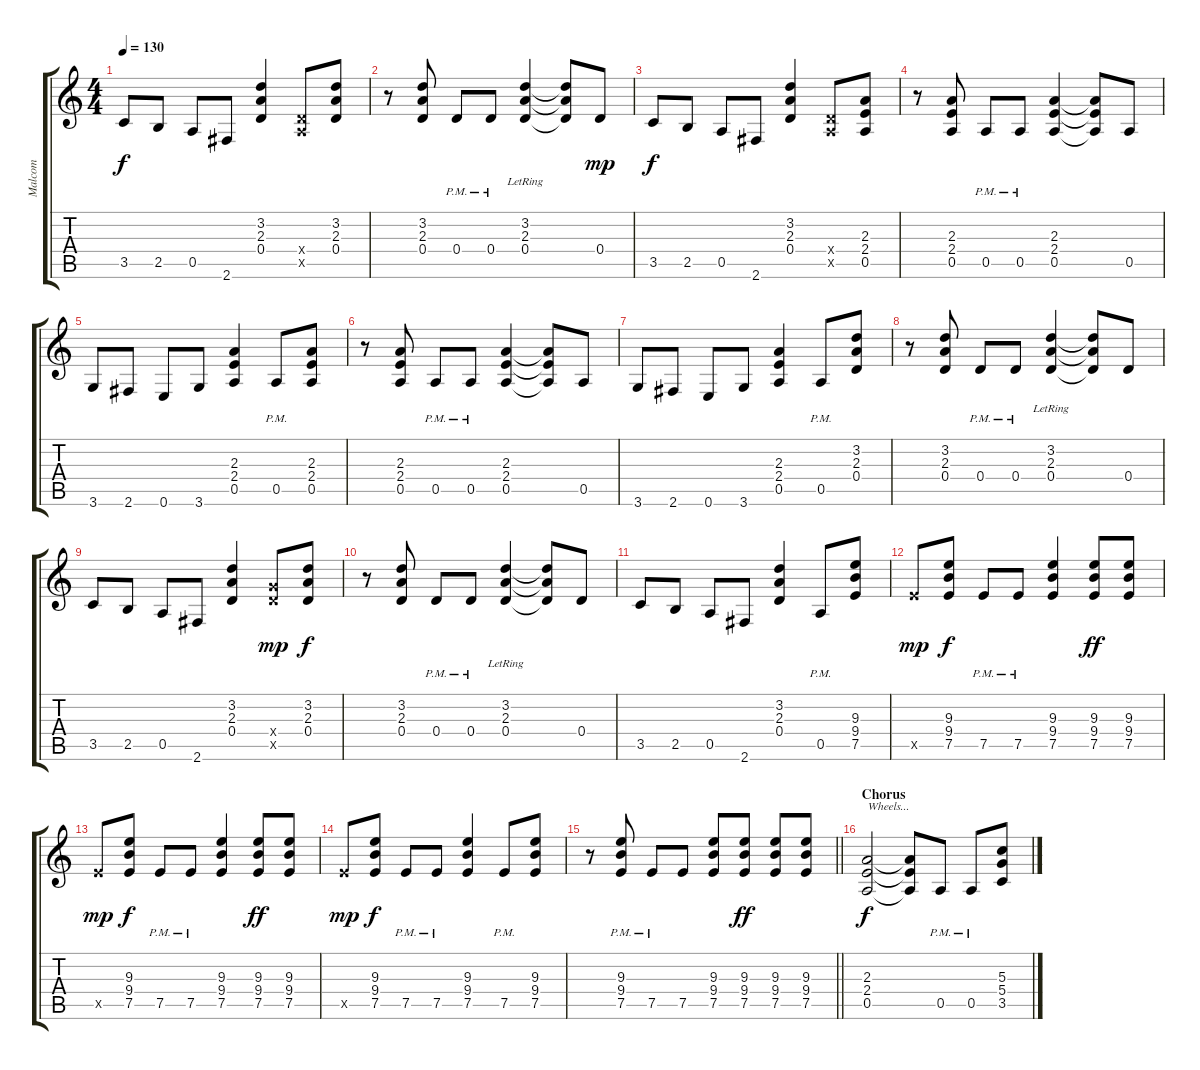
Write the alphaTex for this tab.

\track ("Malcom" "Malcom") {instrument overdrivenguitar}
\staff {score tabs}
\tuning (E4 B3 G3 D3 A2 E2) {hide}
\ts (4 4)
\tempo 130
\clef g2
\ks c
3.5.8{dy f} 2.5.8 0.5.8 2.6.8 (3.2 2.3 0.4).4 (0.4{x} 0.5{x}).8 (3.2 2.3 0.4).8 |
r.8 (3.2 2.3 0.4).8 0.4{pm}.8 0.4{pm}.8 (3.2{lr} 2.3{lr} 0.4{lr}).4 (3.2{t} 2.3{t} 0.4{t}).8 0.4.8{dy mp} |
3.5.8{dy f} 2.5.8 0.5.8 2.6.8 (3.2 2.3 0.4).4 (0.4{x} 0.5{x}).8 (2.3 2.4 0.5).8 |
r.8 (2.3 2.4 0.5).8 0.5{pm}.8 0.5{pm}.8 (2.3 2.4 0.5).4 (2.3{t} 2.4{t} 0.5{t}).8 0.5.8 |
3.6.8 2.6.8 0.6.8 3.6.8 (2.3 2.4 0.5).4 0.5{pm}.8 (2.3 2.4 0.5).8 |
r.8 (2.3 2.4 0.5).8 0.5{pm}.8 0.5{pm}.8 (2.3 2.4 0.5).4 (2.3{t} 2.4{t} 0.5{t}).8 0.5.8 |
3.6.8 2.6.8 0.6.8 3.6.8 (2.3 2.4 0.5).4 0.5{pm}.8 (3.2 2.3 0.4).8 |
r.8 (3.2 2.3 0.4).8 0.4{pm}.8 0.4{pm}.8 (3.2{lr} 2.3{lr} 0.4{lr}).4 (3.2{t} 2.3{t} 0.4{t}).8 0.4.8 |
3.5.8 2.5.8 0.5.8 2.6.8 (3.2 2.3 0.4).4 (5.4{x} 5.5{x}).8{dy mp} (3.2 2.3 0.4).8{dy f} |
r.8 (3.2 2.3 0.4).8 0.4{pm}.8 0.4{pm}.8 (3.2{lr} 2.3{lr} 0.4{lr}).4 (3.2{t} 2.3{t} 0.4{t}).8 0.4.8 |
3.5.8 2.5.8 0.5.8 2.6.8 (3.2 2.3 0.4).4 0.5{pm}.8 (9.3 9.4 7.5).8 |
7.5{x}.8{dy mp} (9.3 9.4 7.5).8{dy f} 7.5{pm}.8 7.5{pm}.8 (9.3 9.4 7.5).4 (9.3 9.4 7.5).8{dy ff} (9.3 9.4 7.5).8 |
7.5{x}.8{dy mp} (9.3 9.4 7.5).8{dy f} 7.5{pm}.8 7.5{pm}.8 (9.3 9.4 7.5).4 (9.3 9.4 7.5).8{dy ff} (9.3 9.4 7.5).8 |
7.5{x}.8{dy mp} (9.3 9.4 7.5).8{dy f} 7.5{pm}.8 7.5{pm}.8 (9.3 9.4 7.5).4 7.5{pm}.8 (9.3 9.4 7.5).8 |
\barLineRight lightlight
r.8 (9.3 9.4 7.5{pm}).8 7.5{pm}.8 7.5.8 (9.3 9.4 7.5).8 (9.3 9.4 7.5).8{dy ff} (9.3 9.4 7.5).8 (9.3 9.4 7.5).8 |
\section ("" "Chorus")
(2.3 2.4 0.5).2{txt "Wheels..." dy f} (2.3{t} 2.4{t} 0.5{t}).8 0.5{pm}.8 0.5{pm}.8 (5.3 5.4 3.5).8
